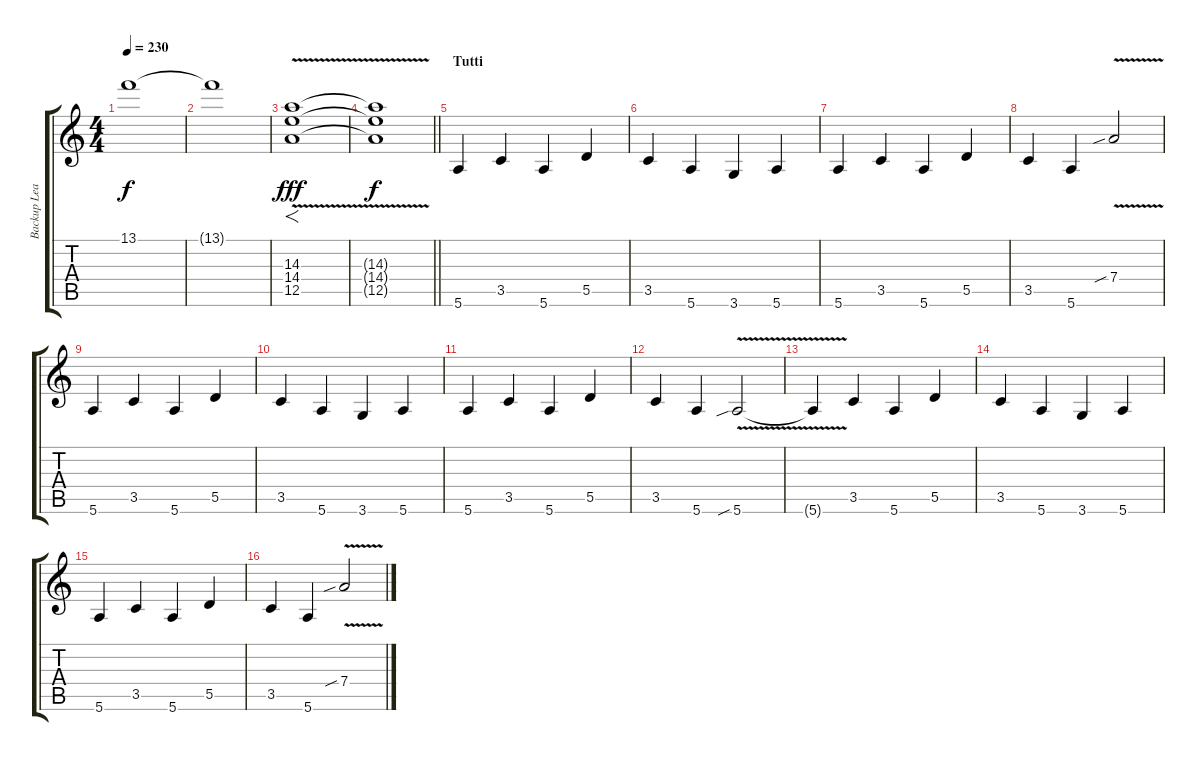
\track ("Backup Lead" "Backup Lea") {instrument distortionguitar}
\staff {score tabs}
\tuning (E4 B3 G3 D3 A2 E2) {hide}
\ts (4 4)
\tempo 230
\clef g2
\ks c
13.1{t}.1{dy f} |
13.1{t}.1 |
(14.3{v} 14.4{v} 12.5{v}).1{f dy fff} |
\barLineRight lightlight
(14.3{t} 14.4{t} 12.5{t}).1{dy f} |
\section ("" "Tutti")
5.6.4{volume 13 instrument distortionguitar} 3.5.4 5.6.4 5.5.4 |
3.5.4 5.6.4 3.6.4 5.6.4 |
5.6.4 3.5.4 5.6.4 5.5.4 |
3.5.4 5.6.4 7.4{v sib}.2 |
5.6.4 3.5.4 5.6.4 5.5.4 |
3.5.4 5.6.4 3.6.4 5.6.4 |
5.6.4 3.5.4 5.6.4 5.5.4 |
3.5.4 5.6.4 5.6{v sib}.2 |
5.6{t}.4 3.5.4 5.6.4 5.5.4 |
3.5.4 5.6.4 3.6.4 5.6.4 |
5.6.4 3.5.4 5.6.4 5.5.4 |
3.5.4 5.6.4 7.4{v sib}.2
